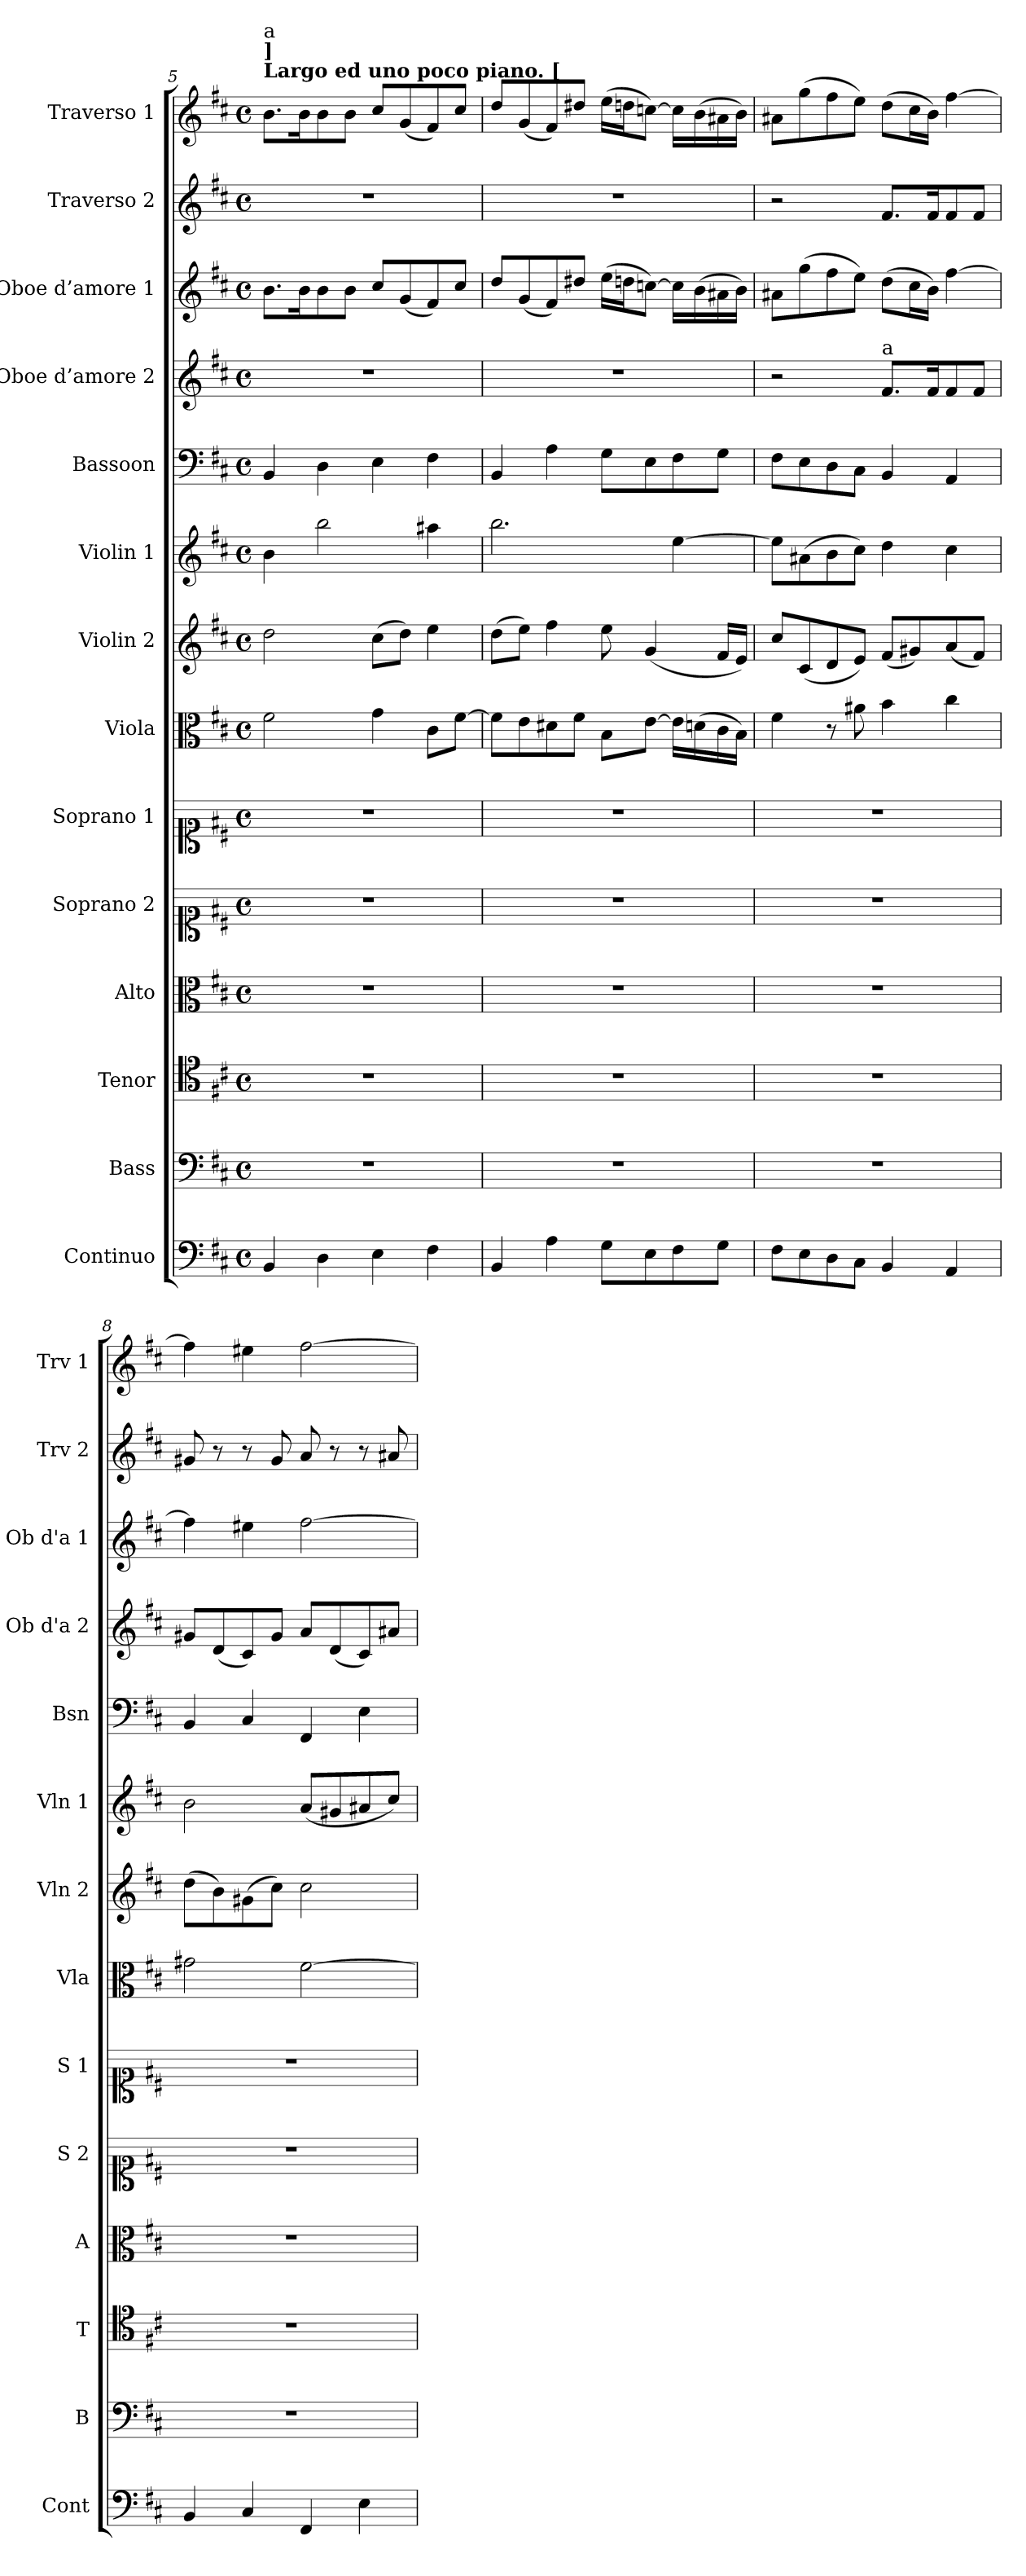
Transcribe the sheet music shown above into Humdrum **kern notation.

**kern	**kern	**kern	**kern	**kern	**kern	**kern	**kern	**kern	**kern	**kern	**kern	**kern	**kern
*part14	*part13	*part12	*part11	*part10	*part9	*part8	*part7	*part6	*part5	*part4	*part3	*part2	*part1
*staff14	*staff13	*staff12	*staff11	*staff10	*staff9	*staff8	*staff7	*staff6	*staff5	*staff4	*staff3	*staff2	*staff1
*I"Continuo	*I"Bass	*I"Tenor	*I"Alto	*I"Soprano 2	*I"Soprano 1	*I"Viola	*I"Violin 2	*I"Violin 1	*I"Bassoon	*I"Oboe d’amore 2	*I"Oboe d’amore 1	*I"Traverso 2	*I"Traverso 1
*I'Cont	*I'B	*I'T	*I'A	*I'S 2	*I'S 1	*I'Vla	*I'Vln 2	*I'Vln 1	*I'Bsn	*I'Ob d'a 2	*I'Ob d'a 1	*I'Trv 2	*I'Trv 1
!!LO:PB:g=z
*clefF4	*clefF4	*clefC4	*clefC3	*clefC1	*clefC1	*clefC3	*clefG2	*clefG2	*clefF4	*clefG2	*clefG2	*clefG2	*clefG2
*k[f#c#]	*k[f#c#]	*k[f#c#]	*k[f#c#]	*k[f#c#]	*k[f#c#]	*k[f#c#]	*k[f#c#]	*k[f#c#]	*k[f#c#]	*k[f#c#]	*k[f#c#]	*k[f#c#]	*k[f#c#]
*M4/4	*M4/4	*M4/4	*M4/4	*M4/4	*M4/4	*M4/4	*M4/4	*M4/4	*M4/4	*M4/4	*M4/4	*M4/4	*M4/4
*met(c)	*met(c)	*met(c)	*met(c)	*met(c)	*met(c)	*met(c)	*met(c)	*met(c)	*met(c)	*met(c)	*met(c)	*met(c)	*met(c)
*MM56	*MM56	*MM56	*MM56	*MM56	*MM56	*MM56	*MM56	*MM56	*MM56	*MM56	*MM56	*MM56	*MM56
=5	=5	=5	=5	=5	=5	=5	=5	=5	=5	=5	=5	=5	=5
!	!	!	!	!	!	!	!	!	!	!	!	!	!LO:TX:a:B:t=Largo ed uno poco piano.  [
!	!	!	!	!	!	!	!	!	!	!	!	!	!LO:TX:a:B:t=]
!	!	!	!	!	!	!	!	!	!	!	!	!	!LO:TX:a:t=a
4BB/	1r	1r	1r	1r	1r	2f#\	2dd\	4b\	4BB/	1r	8.b\L	1r	8.b\L
.	.	.	.	.	.	.	.	.	.	.	16b\K	.	16b\K
4D\	.	.	.	.	.	.	.	2bb\	4D\	.	8b\	.	8b\
.	.	.	.	.	.	.	.	.	.	.	8b\J	.	8b\J
4E\	.	.	.	.	.	4g\	(8cc#\L	.	4E\	.	8cc#/L	.	8cc#/L
.	.	.	.	.	.	.	8dd\J)	.	.	.	(8g/	.	(8g/
4F#\	.	.	.	.	.	8c#\L	4ee\	4aa#X\	4F#\	.	8f#/)	.	8f#/)
.	.	.	.	.	.	[8f#\J	.	.	.	.	8cc#/J	.	8cc#/J
=6	=6	=6	=6	=6	=6	=6	=6	=6	=6	=6	=6	=6	=6
4BB/	1r	1r	1r	1r	1r	8f#\L]	(8dd\L	2.bb\	4BB/	1r	8dd/L	1r	8dd/L
.	.	.	.	.	.	8e\	8ee\J)	.	.	.	(8g/	.	(8g/
4A\	.	.	.	.	.	8d#X\	4ff#\	.	4A\	.	8f#/)	.	8f#/)
.	.	.	.	.	.	8f#\J	.	.	.	.	8dd#X/J	.	8dd#X/J
8G\L	.	.	.	.	.	8B\L	8ee\	.	8G\L	.	(16ee\LL	.	(16ee\LL
.	.	.	.	.	.	.	.	.	.	.	16ddn\J	.	16ddn\J
8E\	.	.	.	.	.	[8e\J	(4g/	.	8E\	.	[8ccn\J)	.	[8ccn\J)
8F#\	.	.	.	.	.	16e\LL]	.	[4ee\	8F#\	.	16cc\LL]	.	16cc\LL]
.	.	.	.	.	.	(16dn\	.	.	.	.	(16b\	.	(16b\
8G\J	.	.	.	.	.	16c#\	16f#/LL	.	8G\J	.	16a#X\	.	16a#X\
.	.	.	.	.	.	16B\JJ)	16e/JJ)	.	.	.	16b\JJ)	.	16b\JJ)
=7	=7	=7	=7	=7	=7	=7	=7	=7	=7	=7	=7	=7	=7
8F#\L	1r	1r	1r	1r	1r	4f#\	8cc#/L	8ee\L]	8F#\L	2r	8a#X\L	2r	8a#X\L
8E\	.	.	.	.	.	.	(8c#/	(8a#X\	8E\	.	(8gg\	.	(8gg\
8D\	.	.	.	.	.	8r	8d/	8b\	8D\	.	8ff#\	.	8ff#\
8C#\J	.	.	.	.	.	8a#X\	8e/J)	8cc#\J)	8C#\J	.	8ee\J)	.	8ee\J)
!	!	!	!	!	!	!	!	!	!	!LO:TX:a:t=a	!	!	!
4BB/	.	.	.	.	.	4b\	(8f#/L	4dd\	4BB/	8.f#/L	(8dd\L	8.f#/L	(8dd\L
.	.	.	.	.	.	.	8g#X/)	.	.	.	16cc#\L	.	16cc#\L
.	.	.	.	.	.	.	.	.	.	16f#/K	16b\JJ)	16f#/K	16b\JJ)
4AA/	.	.	.	.	.	4cc#\	(8a/	4cc#\	4AA/	8f#/	[4ff#\	8f#/	[4ff#\
.	.	.	.	.	.	.	8f#/J)	.	.	8f#/J	.	8f#/J	.
=8	=8	=8	=8	=8	=8	=8	=8	=8	=8	=8	=8	=8	=8
4BB/	1r	1r	1r	1r	1r	2g#X\	(8dd\L	2b\	4BB/	8g#X/L	4ff#\]	8g#X/	4ff#\]
.	.	.	.	.	.	.	8b\)	.	.	(8d/	.	8r	.
4C#/	.	.	.	.	.	.	(8g#X\	.	4C#/	8c#/)	4ee#X\	8r	4ee#X\
.	.	.	.	.	.	.	8cc#\J)	.	.	8g#/J	.	8g#/	.
4FF#/	.	.	.	.	.	[2f#\	2cc#\	(8a/L	4FF#/	8a/L	[2ff#\	8a/	[2ff#\
.	.	.	.	.	.	.	.	8g#X/	.	(8d/	.	8r	.
4E\	.	.	.	.	.	.	.	8a#X/	4E\	8c#/)	.	8r	.
.	.	.	.	.	.	.	.	8cc#/J)	.	8a#X/J	.	8a#X/	.
=	=	=	=	=	=	=	=	=	=	=	=	=	=
*-	*-	*-	*-	*-	*-	*-	*-	*-	*-	*-	*-	*-	*-
